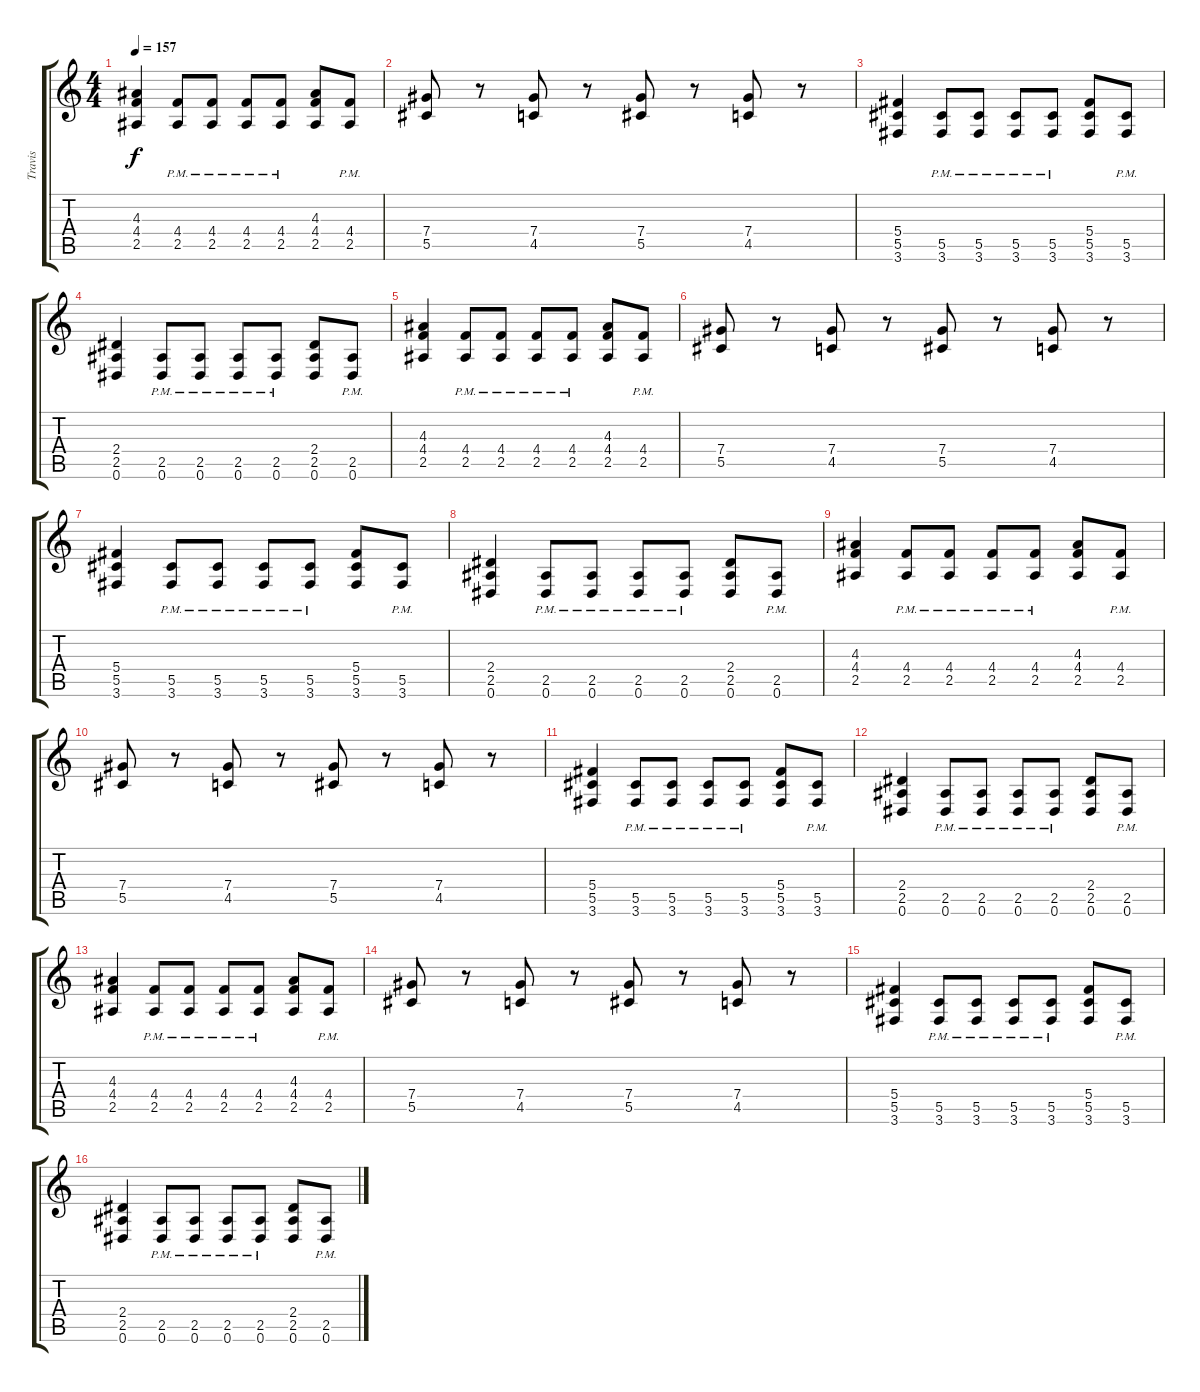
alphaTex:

\track ("Travis" "Travis") {instrument distortionguitar}
\staff {score tabs}
\tuning (Eb4 Bb3 Gb3 Db3 Ab2 Eb2) {hide}
\ts (4 4)
\tempo 157
\clef g2
\ks c
(4.3 4.4 2.5).4{dy f} (4.4{pm} 2.5{pm}).8 (4.4{pm} 2.5{pm}).8 (4.4{pm} 2.5{pm}).8 (4.4{pm} 2.5{pm}).8 (4.3 4.4 2.5).8 (4.4{pm} 2.5{pm}).8 |
(7.4 5.5).8 r.8 (7.4 4.5).8 r.8 (7.4 5.5).8 r.8 (7.4 4.5).8 r.8 |
(5.4 5.5 3.6).4 (5.5{pm} 3.6{pm}).8 (5.5{pm} 3.6{pm}).8 (5.5{pm} 3.6{pm}).8 (5.5{pm} 3.6{pm}).8 (5.4 5.5 3.6).8 (5.5{pm} 3.6{pm}).8 |
(2.4 2.5 0.6).4 (2.5{pm} 0.6{pm}).8 (2.5{pm} 0.6{pm}).8 (2.5{pm} 0.6{pm}).8 (2.5{pm} 0.6{pm}).8 (2.4 2.5 0.6).8 (2.5{pm} 0.6{pm}).8 |
(4.3 4.4 2.5).4 (4.4{pm} 2.5{pm}).8 (4.4{pm} 2.5{pm}).8 (4.4{pm} 2.5{pm}).8 (4.4{pm} 2.5{pm}).8 (4.3 4.4 2.5).8 (4.4{pm} 2.5{pm}).8 |
(7.4 5.5).8 r.8 (7.4 4.5).8 r.8 (7.4 5.5).8 r.8 (7.4 4.5).8 r.8 |
(5.4 5.5 3.6).4 (5.5{pm} 3.6{pm}).8 (5.5{pm} 3.6{pm}).8 (5.5{pm} 3.6{pm}).8 (5.5{pm} 3.6{pm}).8 (5.4 5.5 3.6).8 (5.5{pm} 3.6{pm}).8 |
(2.4 2.5 0.6).4 (2.5{pm} 0.6{pm}).8 (2.5{pm} 0.6{pm}).8 (2.5{pm} 0.6{pm}).8 (2.5{pm} 0.6{pm}).8 (2.4 2.5 0.6).8 (2.5{pm} 0.6{pm}).8 |
(4.3 4.4 2.5).4 (4.4{pm} 2.5{pm}).8 (4.4{pm} 2.5{pm}).8 (4.4{pm} 2.5{pm}).8 (4.4{pm} 2.5{pm}).8 (4.3 4.4 2.5).8 (4.4{pm} 2.5{pm}).8 |
(7.4 5.5).8 r.8 (7.4 4.5).8 r.8 (7.4 5.5).8 r.8 (7.4 4.5).8 r.8 |
(5.4 5.5 3.6).4 (5.5{pm} 3.6{pm}).8 (5.5{pm} 3.6{pm}).8 (5.5{pm} 3.6{pm}).8 (5.5{pm} 3.6{pm}).8 (5.4 5.5 3.6).8 (5.5{pm} 3.6{pm}).8 |
(2.4 2.5 0.6).4 (2.5{pm} 0.6{pm}).8 (2.5{pm} 0.6{pm}).8 (2.5{pm} 0.6{pm}).8 (2.5{pm} 0.6{pm}).8 (2.4 2.5 0.6).8 (2.5{pm} 0.6{pm}).8 |
(4.3 4.4 2.5).4 (4.4{pm} 2.5{pm}).8 (4.4{pm} 2.5{pm}).8 (4.4{pm} 2.5{pm}).8 (4.4{pm} 2.5{pm}).8 (4.3 4.4 2.5).8 (4.4{pm} 2.5{pm}).8 |
(7.4 5.5).8 r.8 (7.4 4.5).8 r.8 (7.4 5.5).8 r.8 (7.4 4.5).8 r.8 |
(5.4 5.5 3.6).4 (5.5{pm} 3.6{pm}).8 (5.5{pm} 3.6{pm}).8 (5.5{pm} 3.6{pm}).8 (5.5{pm} 3.6{pm}).8 (5.4 5.5 3.6).8 (5.5{pm} 3.6{pm}).8 |
(2.4 2.5 0.6).4 (2.5{pm} 0.6{pm}).8 (2.5{pm} 0.6{pm}).8 (2.5{pm} 0.6{pm}).8 (2.5{pm} 0.6{pm}).8 (2.4 2.5 0.6).8 (2.5{pm} 0.6{pm}).8
